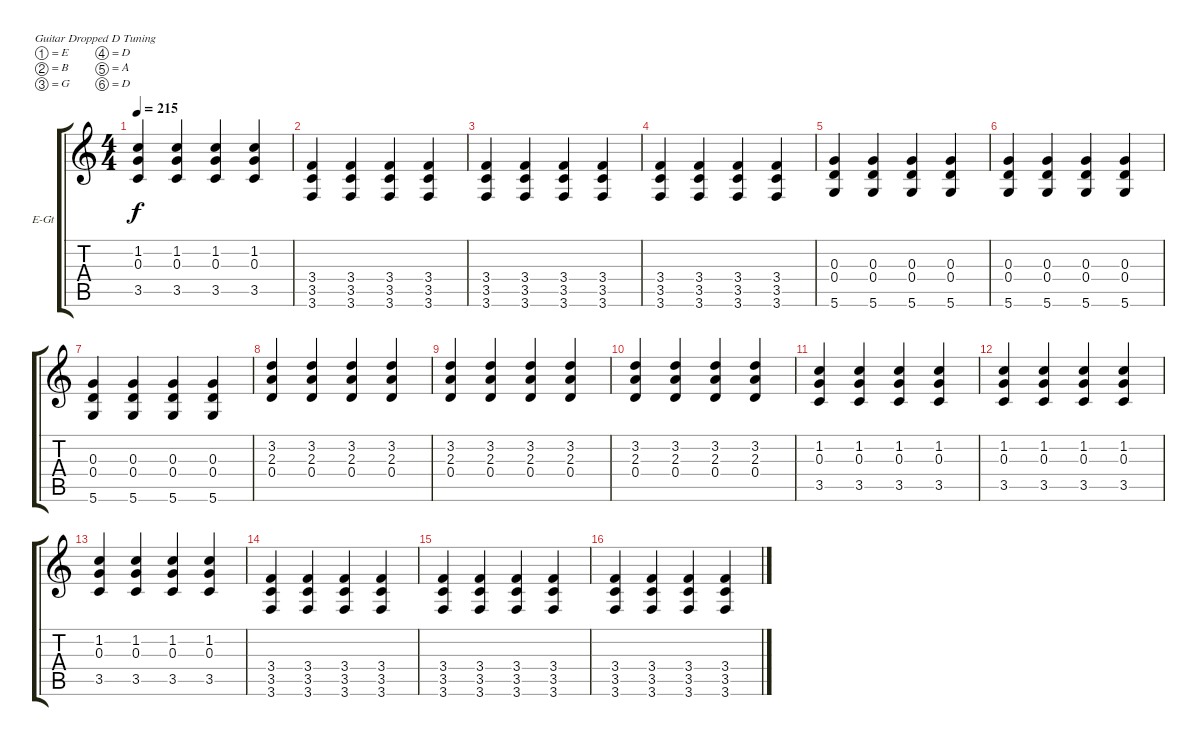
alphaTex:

\bracketExtendMode groupsimilarinstruments
\firstSystemTrackNameOrientation horizontal
\otherSystemsTrackNameOrientation horizontal
\track ("Overdriven-guitar (Richard)" "E-Gt") {instrument overdrivenguitar}
\staff {score tabs}
\tuning (E4 B3 G3 D3 A2 D2)
\ts (4 4)
\tempo 215
\clef g2
\ks c
(1.2 0.3 3.5).4{dy f} (1.2 0.3 3.5).4 (1.2 0.3 3.5).4 (1.2 0.3 3.5).4 |
(3.4 3.5 3.6).4 (3.4 3.5 3.6).4 (3.4 3.5 3.6).4 (3.4 3.5 3.6).4 |
(3.4 3.5 3.6).4 (3.4 3.5 3.6).4 (3.4 3.5 3.6).4 (3.4 3.5 3.6).4 |
(3.4 3.5 3.6).4 (3.4 3.5 3.6).4 (3.4 3.5 3.6).4 (3.4 3.5 3.6).4 |
(0.3 0.4 5.6).4 (0.3 0.4 5.6).4 (0.3 0.4 5.6).4 (0.3 0.4 5.6).4 |
(0.3 0.4 5.6).4 (0.3 0.4 5.6).4 (0.3 0.4 5.6).4 (0.3 0.4 5.6).4 |
(0.3 0.4 5.6).4 (0.3 0.4 5.6).4 (0.3 0.4 5.6).4 (0.3 0.4 5.6).4 |
(3.2 2.3 0.4).4 (3.2 2.3 0.4).4 (3.2 2.3 0.4).4 (3.2 2.3 0.4).4 |
(3.2 2.3 0.4).4 (3.2 2.3 0.4).4 (3.2 2.3 0.4).4 (3.2 2.3 0.4).4 |
(3.2 2.3 0.4).4 (3.2 2.3 0.4).4 (3.2 2.3 0.4).4 (3.2 2.3 0.4).4 |
(1.2 0.3 3.5).4 (1.2 0.3 3.5).4 (1.2 0.3 3.5).4 (1.2 0.3 3.5).4 |
(1.2 0.3 3.5).4 (1.2 0.3 3.5).4 (1.2 0.3 3.5).4 (1.2 0.3 3.5).4 |
(1.2 0.3 3.5).4 (1.2 0.3 3.5).4 (1.2 0.3 3.5).4 (1.2 0.3 3.5).4 |
(3.4 3.5 3.6).4 (3.4 3.5 3.6).4 (3.4 3.5 3.6).4 (3.4 3.5 3.6).4 |
(3.4 3.5 3.6).4 (3.4 3.5 3.6).4 (3.4 3.5 3.6).4 (3.4 3.5 3.6).4 |
(3.4 3.5 3.6).4 (3.4 3.5 3.6).4 (3.4 3.5 3.6).4 (3.4 3.5 3.6).4
